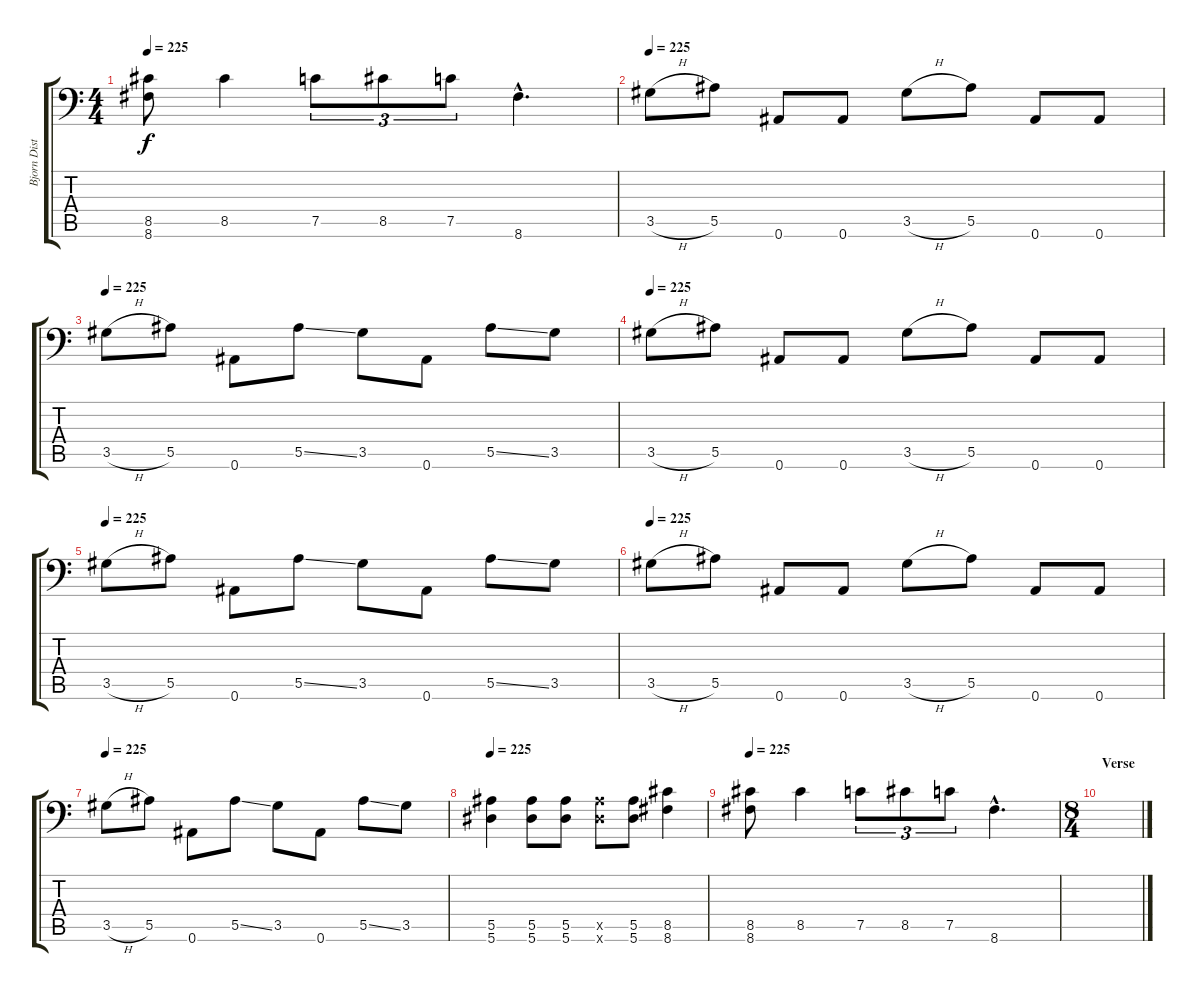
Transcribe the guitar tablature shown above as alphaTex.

\track ("Bjorn Dist" "Bjorn Dist") {instrument distortionguitar}
\staff {score tabs}
\tuning (C4 G3 Eb3 Bb2 F2 Bb1) {hide}
\ts (4 4)
\tempo 225
\clef f4
\ks c
(8.5 8.6).8{dy f} 8.5.4 7.5.8{tu (3 2)} 8.5.8{tu (3 2)} 7.5.8{tu (3 2)} 8.6{hac}.4{d} |
\tempo 225
3.5{h}.8 5.5.8 0.6.8 0.6.8 3.5{h}.8 5.5.8 0.6.8 0.6.8 |
\tempo 225
3.5{h}.8 5.5.8 0.6.8 5.5{ss}.8 3.5.8 0.6.8 5.5{ss}.8 3.5.8 |
\tempo 225
3.5{h}.8 5.5.8 0.6.8 0.6.8 3.5{h}.8 5.5.8 0.6.8 0.6.8 |
\tempo 225
3.5{h}.8 5.5.8 0.6.8 5.5{ss}.8 3.5.8 0.6.8 5.5{ss}.8 3.5.8 |
\tempo 225
3.5{h}.8 5.5.8 0.6.8 0.6.8 3.5{h}.8 5.5.8 0.6.8 0.6.8 |
\tempo 225
3.5{h}.8 5.5.8 0.6.8 5.5{ss}.8 3.5.8 0.6.8 5.5{ss}.8 3.5.8 |
\tempo 225
(5.5 5.6).4 (5.5 5.6).8 (5.5 5.6).8 (5.5{x} 5.6{x}).8 (5.5 5.6).8 (8.5 8.6).4 |
\tempo 225
(8.5 8.6).8 8.5.4 7.5.8{tu (3 2)} 8.5.8{tu (3 2)} 7.5.8{tu (3 2)} 8.6{hac}.4{d} |
\ts (8 4)
\section ("" "Verse")
